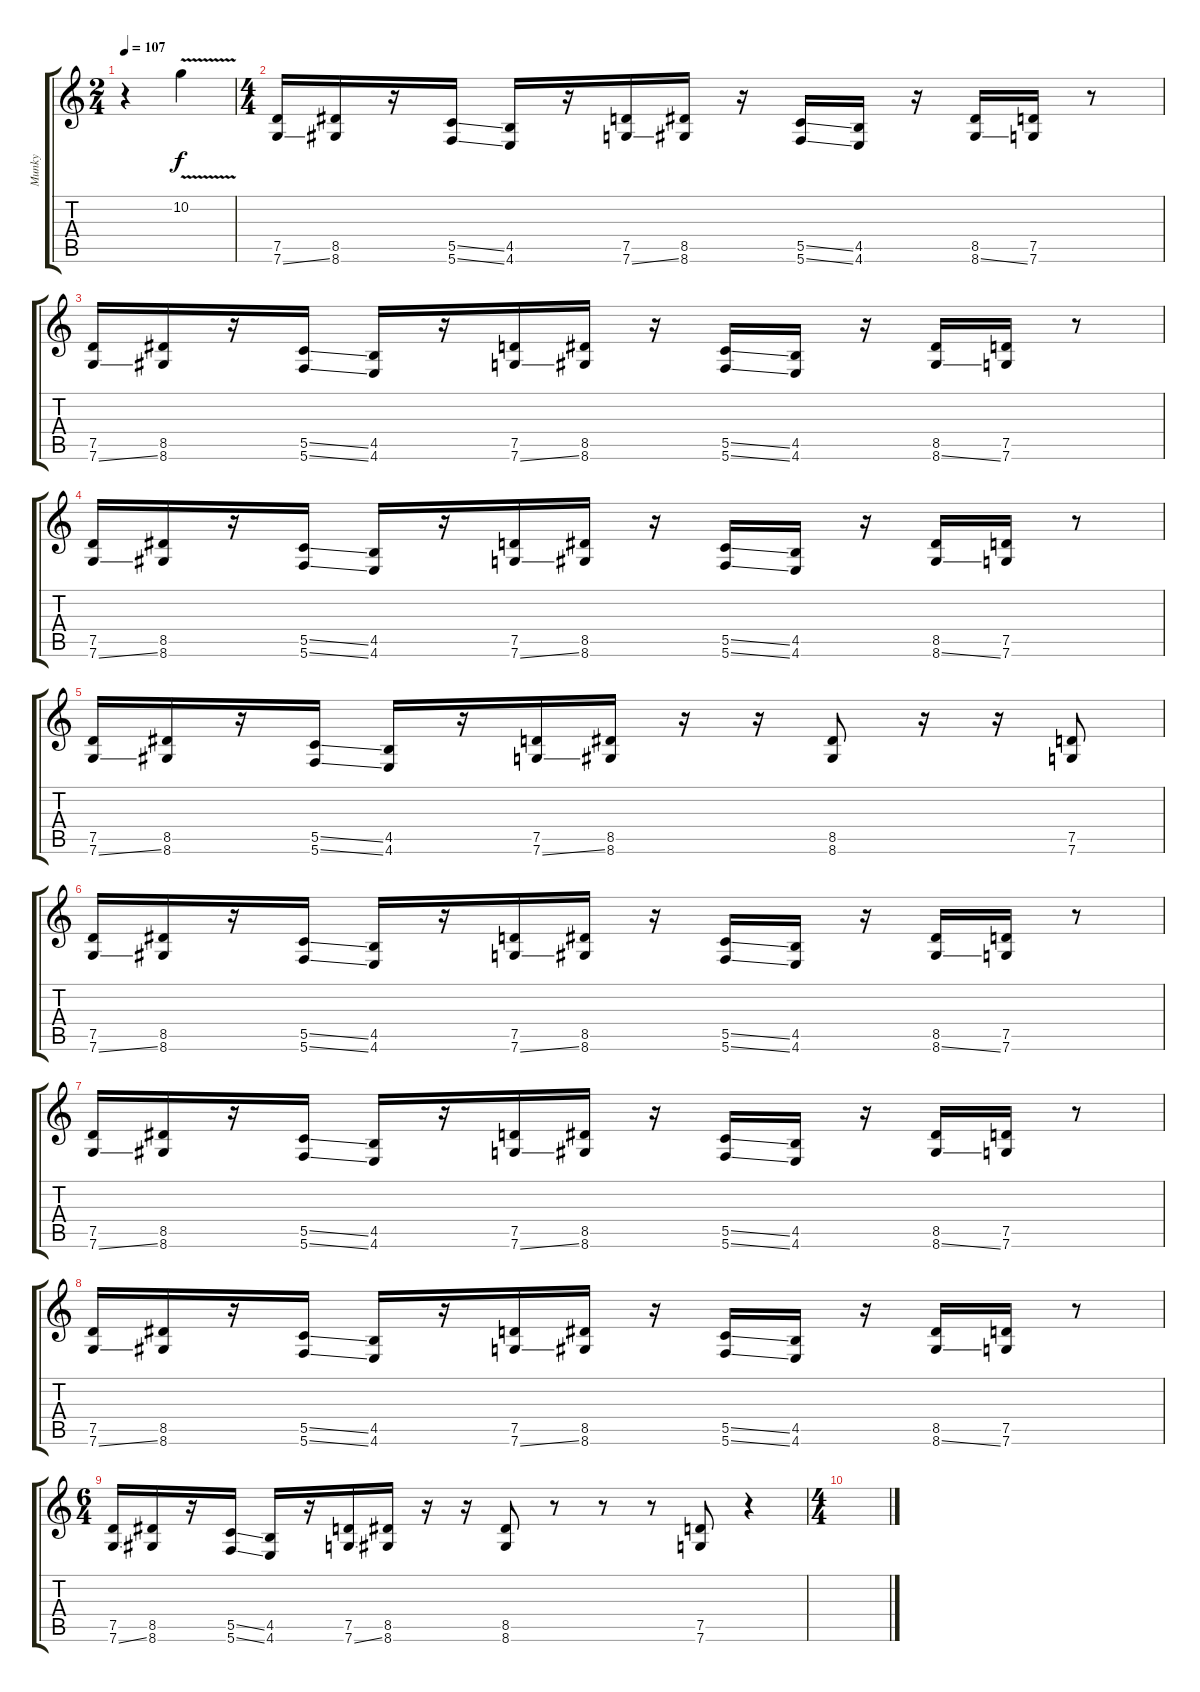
\track ("Munky" "Munky") {instrument distortionguitar}
\staff {score tabs}
\tuning (D4 A3 F3 C3 G2 C2) {hide}
\ts (2 4)
\tempo 107
\clef g2
\ks c
r.4{dy f} 10.2{v}.4 |
\ts (4 4)
(7.5 7.6{ss}).16 (8.5 8.6).16 r.16 (5.5{ss} 5.6{ss}).16 (4.5 4.6).16 r.16 (7.5 7.6{ss}).16 (8.5 8.6).16 r.16 (5.5{ss} 5.6{ss}).16 (4.5 4.6).16 r.16 (8.5 8.6{ss}).16 (7.5 7.6).16 r.8 |
(7.5 7.6{ss}).16 (8.5 8.6).16 r.16 (5.5{ss} 5.6{ss}).16 (4.5 4.6).16 r.16 (7.5 7.6{ss}).16 (8.5 8.6).16 r.16 (5.5{ss} 5.6{ss}).16 (4.5 4.6).16 r.16 (8.5 8.6{ss}).16 (7.5 7.6).16 r.8 |
(7.5 7.6{ss}).16 (8.5 8.6).16 r.16 (5.5{ss} 5.6{ss}).16 (4.5 4.6).16 r.16 (7.5 7.6{ss}).16 (8.5 8.6).16 r.16 (5.5{ss} 5.6{ss}).16 (4.5 4.6).16 r.16 (8.5 8.6{ss}).16 (7.5 7.6).16 r.8 |
(7.5 7.6{ss}).16 (8.5 8.6).16 r.16 (5.5{ss} 5.6{ss}).16 (4.5 4.6).16 r.16 (7.5 7.6{ss}).16 (8.5 8.6).16 r.16 r.16 (8.5 8.6).8 r.16 r.16 (7.5 7.6).8 |
(7.5 7.6{ss}).16 (8.5 8.6).16 r.16 (5.5{ss} 5.6{ss}).16 (4.5 4.6).16 r.16 (7.5 7.6{ss}).16 (8.5 8.6).16 r.16 (5.5{ss} 5.6{ss}).16 (4.5 4.6).16 r.16 (8.5 8.6{ss}).16 (7.5 7.6).16 r.8 |
(7.5 7.6{ss}).16 (8.5 8.6).16 r.16 (5.5{ss} 5.6{ss}).16 (4.5 4.6).16 r.16 (7.5 7.6{ss}).16 (8.5 8.6).16 r.16 (5.5{ss} 5.6{ss}).16 (4.5 4.6).16 r.16 (8.5 8.6{ss}).16 (7.5 7.6).16 r.8 |
(7.5 7.6{ss}).16 (8.5 8.6).16 r.16 (5.5{ss} 5.6{ss}).16 (4.5 4.6).16 r.16 (7.5 7.6{ss}).16 (8.5 8.6).16 r.16 (5.5{ss} 5.6{ss}).16 (4.5 4.6).16 r.16 (8.5 8.6{ss}).16 (7.5 7.6).16 r.8 |
\ts (6 4)
(7.5 7.6{ss}).16 (8.5 8.6).16 r.16 (5.5{ss} 5.6{ss}).16 (4.5 4.6).16 r.16 (7.5 7.6{ss}).16 (8.5 8.6).16 r.16 r.16 (8.5 8.6).8 r.8 r.8 r.8 (7.5 7.6).8 r.4 |
\ts (4 4)
